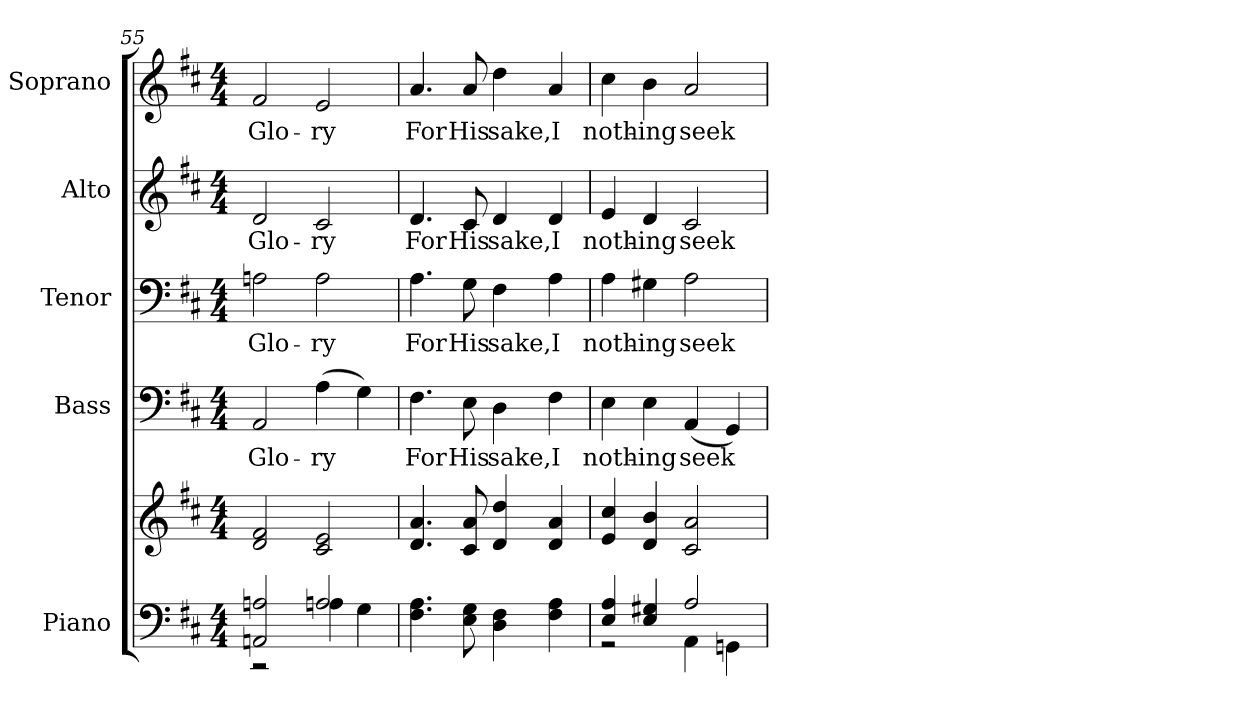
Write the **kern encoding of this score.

**kern	**kern	**kern	**text	**kern	**text	**kern	**text	**kern	**text
*part5	*part5	*part4	*part4	*part3	*part3	*part2	*part2	*part1	*part1
*staff6	*staff5	*staff4	*staff4	*staff3	*staff3	*staff2	*staff2	*staff1	*staff1
*I"Piano	*	*I"Bass	*	*I"Tenor	*	*I"Alto	*	*I"Soprano	*
*I'Pno.	*	*I'B.	*	*I'T.	*	*I'A.	*	*I'S.	*
!!LO:PB:g=z
*clefF4	*clefG2	*clefF4	*	*clefF4	*	*clefG2	*	*clefG2	*
*k[f#c#]	*k[f#c#]	*k[f#c#]	*	*k[f#c#]	*	*k[f#c#]	*	*k[f#c#]	*
*D:	*D:	*D:	*	*D:	*	*D:	*	*D:	*
*M4/4	*M4/4	*M4/4	*	*M4/4	*	*M4/4	*	*M4/4	*
=55	=55	=55	=55	=55	=55	=55	=55	=55	=55
*^	*	*	*	*	*	*	*	*	*
!	!	!	!	!LO:LY:b:color=#000000	!	!	!	!	!	!
!	!	!	!	!	!	!LO:LY:b:color=#000000	!	!	!	!
!	!	!	!	!	!	!	!	!LO:LY:b:color=#000000	!	!
!	!	!	!	!	!	!	!	!	!	!LO:LY:b:color=#000000
2AAni/ 2Ani	2r	2di/ 2f#i	2AAi/	Glo-	2Ani\	Glo-	2di/	Glo-	2f#i/	Glo-
!	!	!	!	!LO:LY:b:color=#000000	!	!	!	!	!	!
!	!	!	!	!	!	!LO:LY:b:color=#000000	!	!	!	!
!	!	!	!	!	!	!	!	!LO:LY:b:color=#000000	!	!
!	!	!	!	!	!	!	!	!	!	!LO:LY:b:color=#000000
2Ai/	4Ani\	2c#i/ 2ei	(4Ai\	-ry	2Ai\	-ry	2c#i/	-ry	2ei/	-ry
.	4Gi\	.	4Gi\)	.	.	.	.	.	.	.
*v	*v	*	*	*	*	*	*	*	*	*
=56	=56	=56	=56	=56	=56	=56	=56	=56	=56
*^	*	*	*	*	*	*	*	*	*
!	!	!	!	!LO:LY:b:color=#000000	!	!	!	!	!	!
*v	*v	*	*	*	*	*	*	*	*	*
*^	*	*	*	*	*	*	*	*	*
!	!	!	!	!	!	!LO:LY:b:color=#000000	!	!	!	!
*v	*v	*	*	*	*	*	*	*	*	*
*^	*	*	*	*	*	*	*	*	*
!	!	!	!	!	!	!	!	!LO:LY:b:color=#000000	!	!
*v	*v	*	*	*	*	*	*	*	*	*
*^	*	*	*	*	*	*	*	*	*
!	!	!	!	!	!	!	!	!	!	!LO:LY:b:color=#000000
*v	*v	*	*	*	*	*	*	*	*	*
4.F#i\ 4.Ai	4.di/ 4.ai	4.F#i\	For	4.Ai\	For	4.di/	For	4.ai/	For
!	!	!	!LO:LY:b:color=#000000	!	!	!	!	!	!
!	!	!	!	!	!LO:LY:b:color=#000000	!	!	!	!
!	!	!	!	!	!	!	!LO:LY:b:color=#000000	!	!
!	!	!	!	!	!	!	!	!	!LO:LY:b:color=#000000
8Ei\ 8Gi	8c#i/ 8ai	8Ei\	His	8Gi\	His	8c#i/	His	8ai/	His
!	!	!	!LO:LY:b:color=#000000	!	!	!	!	!	!
!	!	!	!	!	!LO:LY:b:color=#000000	!	!	!	!
!	!	!	!	!	!	!	!LO:LY:b:color=#000000	!	!
!	!	!	!	!	!	!	!	!	!LO:LY:b:color=#000000
4Di\ 4F#i	4di/ 4ddi	4Di\	sake,	4F#i\	sake,	4di/	sake,	4ddi\	sake,
!	!	!	!LO:LY:b:color=#000000	!	!	!	!	!	!
!	!	!	!	!	!LO:LY:b:color=#000000	!	!	!	!
!	!	!	!	!	!	!	!LO:LY:b:color=#000000	!	!
!	!	!	!	!	!	!	!	!	!LO:LY:b:color=#000000
4F#i\ 4Ai	4di/ 4ai	4F#i\	I	4Ai\	I	4di/	I	4ai/	I
!!LO:PB:g=z
=57	=57	=57	=57	=57	=57	=57	=57	=57	=57
*^	*	*	*	*	*	*	*	*	*
!	!	!	!	!LO:LY:b:color=#000000	!	!	!	!	!	!
!	!	!	!	!	!	!LO:LY:b:color=#000000	!	!	!	!
!	!	!	!	!	!	!	!	!LO:LY:b:color=#000000	!	!
!	!	!	!	!	!	!	!	!	!	!LO:LY:b:color=#000000
4Ei/ 4Ai	2r	4ei/ 4cc#i	4Ei\	noth-	4Ai\	noth-	4ei/	noth-	4cc#i\	noth-
!	!	!	!	!LO:LY:b:color=#000000	!	!	!	!	!	!
!	!	!	!	!	!	!LO:LY:b:color=#000000	!	!	!	!
!	!	!	!	!	!	!	!	!LO:LY:b:color=#000000	!	!
!	!	!	!	!	!	!	!	!	!	!LO:LY:b:color=#000000
4Ei/ 4G#Xi	.	4di/ 4bi	4Ei\	-ing	4G#Xi\	-ing	4di/	-ing	4bi\	-ing
!	!	!	!	!LO:LY:b:color=#000000	!	!	!	!	!	!
!	!	!	!	!	!	!LO:LY:b:color=#000000	!	!	!	!
!	!	!	!	!	!	!	!	!LO:LY:b:color=#000000	!	!
!	!	!	!	!	!	!	!	!	!	!LO:LY:b:color=#000000
2Ai/	4AAi\	2c#i/ 2ai	(4AAi/	seek	2Ai\	seek	2c#i/	seek	2ai/	seek
.	4GGni\	.	4GGi/)	.	.	.	.	.	.	.
*v	*v	*	*	*	*	*	*	*	*	*
=	=	=	=	=	=	=	=	=	=
*-	*-	*-	*-	*-	*-	*-	*-	*-	*-
